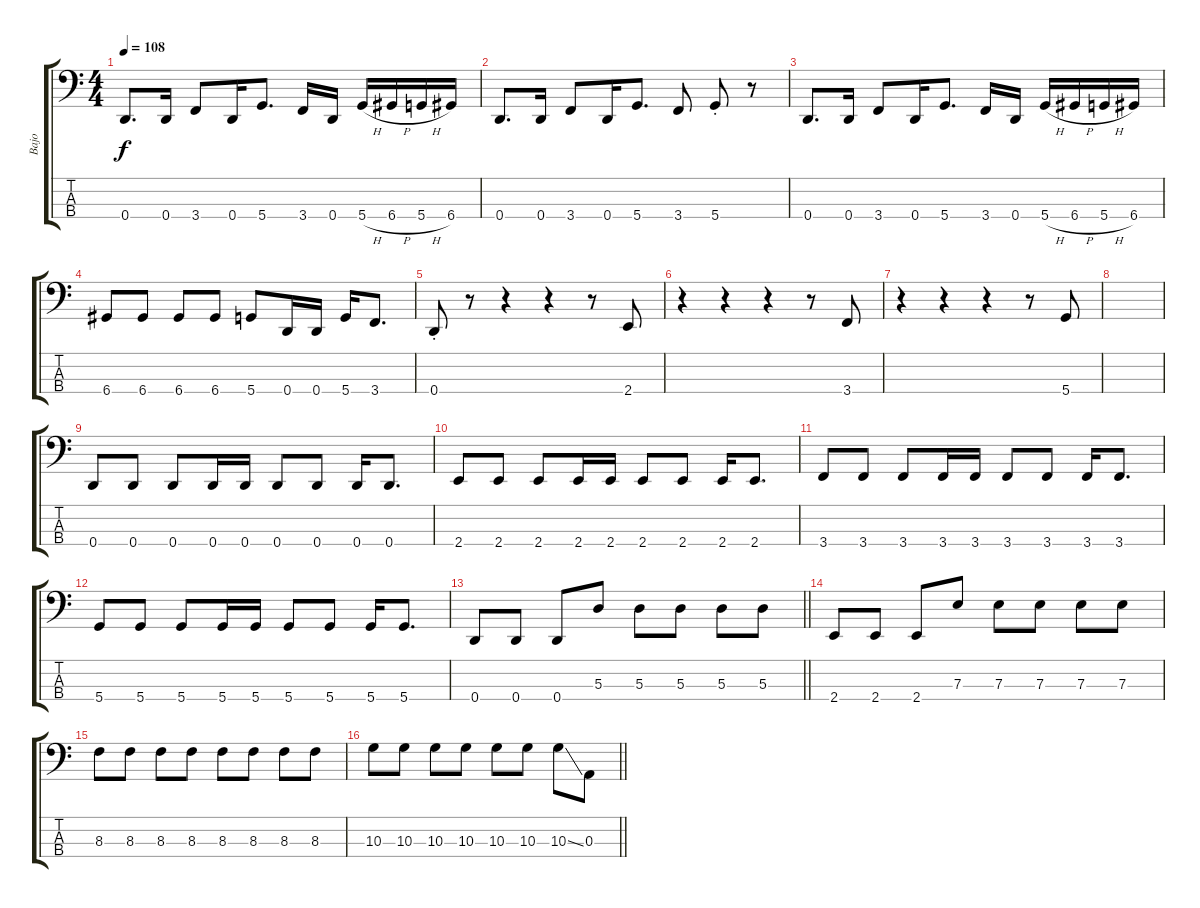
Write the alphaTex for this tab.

\track ("Bajo" "Bajo") {instrument electricbassfinger}
\staff {score tabs}
\tuning (G2 D2 A1 D1) {hide}
\ts (4 4)
\tempo 108
\clef f4
\ks c
0.4.8{d dy f} 0.4.16 3.4.8 0.4.16 5.4.8{d} 3.4.16 0.4.16 5.4{h}.16 6.4{h}.16 5.4{h}.16 6.4.16 |
0.4.8{d} 0.4.16 3.4.8 0.4.16 5.4.8{d} 3.4.8 5.4{st}.8 r.8 |
0.4.8{d} 0.4.16 3.4.8 0.4.16 5.4.8{d} 3.4.16 0.4.16 5.4{h}.16 6.4{h}.16 5.4{h}.16 6.4.16 |
6.4.8 6.4.8 6.4.8 6.4.8 5.4.8 0.4.16 0.4.16 5.4.16 3.4.8{d} |
0.4{st}.8 r.8 r.4 r.4 r.8 2.4.8 |
r.4 r.4 r.4 r.8 3.4.8 |
r.4 r.4 r.4 r.8 5.4.8 |
|
0.4.8 0.4.8 0.4.8 0.4.16 0.4.16 0.4.8 0.4.8 0.4.16 0.4.8{d} |
2.4.8 2.4.8 2.4.8 2.4.16 2.4.16 2.4.8 2.4.8 2.4.16 2.4.8{d} |
3.4.8 3.4.8 3.4.8 3.4.16 3.4.16 3.4.8 3.4.8 3.4.16 3.4.8{d} |
5.4.8 5.4.8 5.4.8 5.4.16 5.4.16 5.4.8 5.4.8 5.4.16 5.4.8{d} |
\barLineRight lightlight
0.4.8 0.4.8 0.4.8 5.3.8 5.3.8 5.3.8 5.3.8 5.3.8 |
2.4.8 2.4.8 2.4.8 7.3.8 7.3.8 7.3.8 7.3.8 7.3.8 |
8.3.8 8.3.8 8.3.8 8.3.8 8.3.8 8.3.8 8.3.8 8.3.8 |
\barLineRight lightlight
10.3.8 10.3.8 10.3.8 10.3.8 10.3.8 10.3.8 10.3{ss}.8 0.3.8
